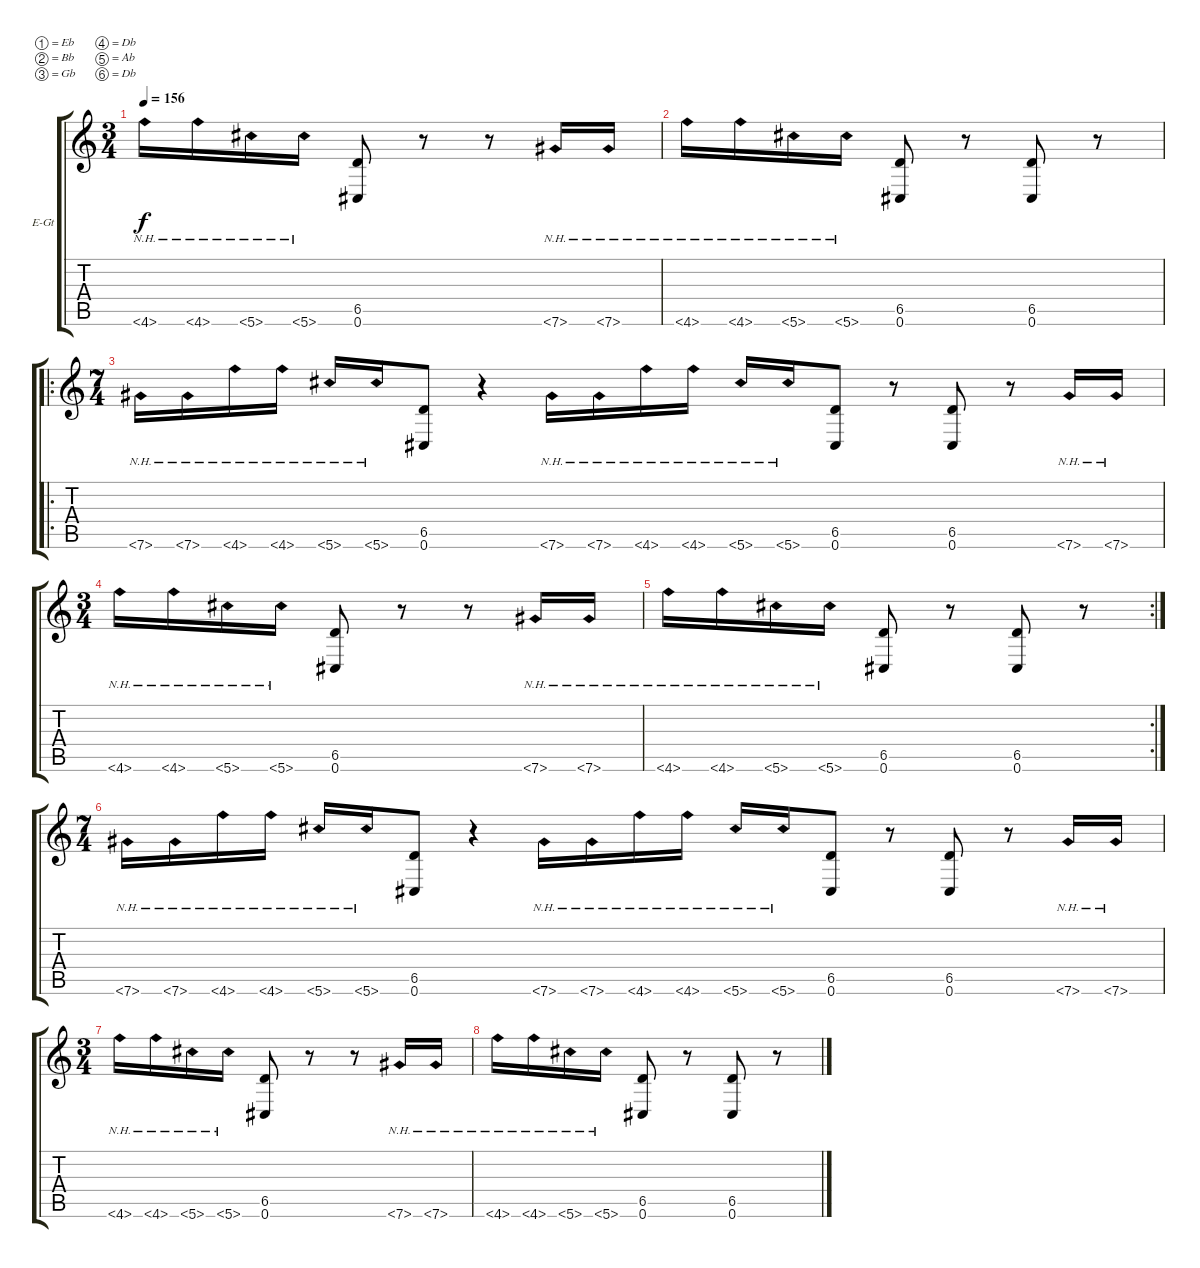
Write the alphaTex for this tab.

\defaultSystemsLayout 4
\bracketExtendMode groupsimilarinstruments
\firstSystemTrackNameOrientation horizontal
\otherSystemsTrackNameOrientation horizontal
\track ("Daniel Mongrain" "E-Gt") {instrument distortionguitar}
\staff {score tabs}
\tuning (Eb4 Bb3 Gb3 Db3 Ab2 Db2)
\ts (3 4)
\tempo 156
\clef g2
\ks c
4.6{nh}.16{dy f} 4.6{nh}.16 5.6{nh}.16 5.6{nh}.16 (0.6 6.5).8 r.8 r.8 7.6{nh}.16 7.6{nh}.16 |
4.6{nh}.16 4.6{nh}.16 5.6{nh}.16 5.6{nh}.16 (0.6 6.5).8 r.8 (0.6 6.5).8 r.8 |
\ro
\ts (7 4)
7.6{nh}.16 7.6{nh}.16 4.6{nh}.16 4.6{nh}.16 5.6{nh}.16 5.6{nh}.16 (0.6 6.5).8 r.4 7.6{nh}.16 7.6{nh}.16 4.6{nh}.16 4.6{nh}.16 5.6{nh}.16 5.6{nh}.16 (0.6 6.5).8 r.8 (0.6 6.5).8 r.8 7.6{nh}.16 7.6{nh}.16 |
\ts (3 4)
4.6{nh}.16 4.6{nh}.16 5.6{nh}.16 5.6{nh}.16 (0.6 6.5).8 r.8 r.8 7.6{nh}.16 7.6{nh}.16 |
\rc 2
4.6{nh}.16 4.6{nh}.16 5.6{nh}.16 5.6{nh}.16 (0.6 6.5).8 r.8 (0.6 6.5).8 r.8 |
\ts (7 4)
7.6{nh}.16 7.6{nh}.16 4.6{nh}.16 4.6{nh}.16 5.6{nh}.16 5.6{nh}.16 (0.6 6.5).8 r.4 7.6{nh}.16 7.6{nh}.16 4.6{nh}.16 4.6{nh}.16 5.6{nh}.16 5.6{nh}.16 (0.6 6.5).8 r.8 (0.6 6.5).8 r.8 7.6{nh}.16 7.6{nh}.16 |
\ts (3 4)
4.6{nh}.16 4.6{nh}.16 5.6{nh}.16 5.6{nh}.16 (0.6 6.5).8 r.8 r.8 7.6{nh}.16 7.6{nh}.16 |
4.6{nh}.16 4.6{nh}.16 5.6{nh}.16 5.6{nh}.16 (0.6 6.5).8 r.8 (0.6 6.5).8 r.8
